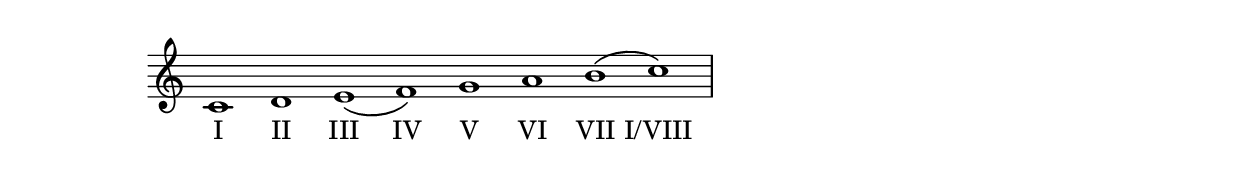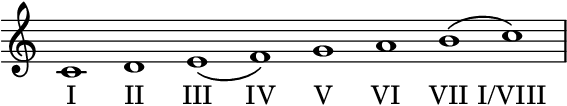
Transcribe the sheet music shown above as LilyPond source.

\version "2.16.2" % absolutely necessary!

% use this to crop output page size to match the snippet
#(ly:set-option 'preview #t)

%%%%%%%%%%%%%%%%%%%%%%%%%%
% here goes the snippet: %
%%%%%%%%%%%%%%%%%%%%%%%%%%
\relative c' {
  \override Staff.TimeSignature #'stencil = ##f 
  \time 8/1
c1 d e\( f\) g a b\( c\)
}
\addlyrics {
  I II III IV V VI VII I/VIII
}